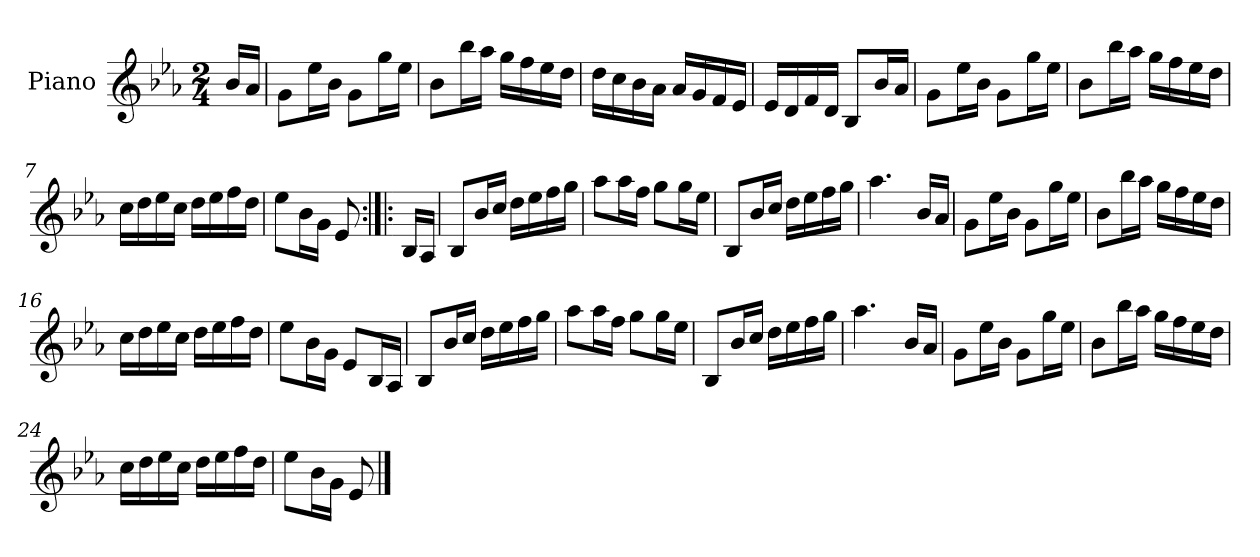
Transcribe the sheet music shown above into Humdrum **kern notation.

**kern
*part1
*staff1
*I"Piano
*I'Pno.
*clefG2
*k[b-e-a-]
*M2/4
=
16b-/LL
16a-/JJ
=1
8g\L
16ee-\L
16b-\JJ
8g\L
16gg\L
16ee-\JJ
=2
8b-\L
16bb-\L
16aa-\JJ
16gg\LL
16ff\
16ee-\
16dd\JJ
=3
16dd\LL
16cc\
16b-\
16a-\JJ
16a-/LL
16g/
16f/
16e-/JJ
=4
16e-/LL
16d/
16f/
16d/JJ
8B-/L
16b-/L
16a-/JJ
=5
8g\L
16ee-\L
16b-\JJ
8g\L
16gg\L
16ee-\JJ
=6
8b-\L
16bb-\L
16aa-\JJ
16gg\LL
16ff\
16ee-\
16dd\JJ
=7
16cc\LL
16dd\
16ee-\
16cc\JJ
16dd\LL
16ee-\
16ff\
16dd\JJ
=8
8ee-\L
16b-\L
16g\JJ
8e-/
=9:|!|:
16B-/LL
16A-/JJ
=10
8B-/L
16b-/L
16cc/JJ
16dd\LL
16ee-\
16ff\
16gg\JJ
=11
8aa-\L
16aa-\L
16ff\JJ
8gg\L
16gg\L
16ee-\JJ
=12
8B-/L
16b-/L
16cc/JJ
16dd\LL
16ee-\
16ff\
16gg\JJ
=13
4.aa-\
16b-/LL
16a-/JJ
=14
8g\L
16ee-\L
16b-\JJ
8g\L
16gg\L
16ee-\JJ
=15
8b-\L
16bb-\L
16aa-\JJ
16gg\LL
16ff\
16ee-\
16dd\JJ
=16
16cc\LL
16dd\
16ee-\
16cc\JJ
16dd\LL
16ee-\
16ff\
16dd\JJ
=17
8ee-\L
16b-\L
16g\JJ
8e-/L
16B-/L
16A-/JJ
=18
8B-/L
16b-/L
16cc/JJ
16dd\LL
16ee-\
16ff\
16gg\JJ
=19
8aa-\L
16aa-\L
16ff\JJ
8gg\L
16gg\L
16ee-\JJ
=20
8B-/L
16b-/L
16cc/JJ
16dd\LL
16ee-\
16ff\
16gg\JJ
=21
4.aa-\
16b-/LL
16a-/JJ
=22
8g\L
16ee-\L
16b-\JJ
8g\L
16gg\L
16ee-\JJ
=23
8b-\L
16bb-\L
16aa-\JJ
16gg\LL
16ff\
16ee-\
16dd\JJ
=24
16cc\LL
16dd\
16ee-\
16cc\JJ
16dd\LL
16ee-\
16ff\
16dd\JJ
=25
8ee-\L
16b-\L
16g\JJ
8e-/
==
*-
